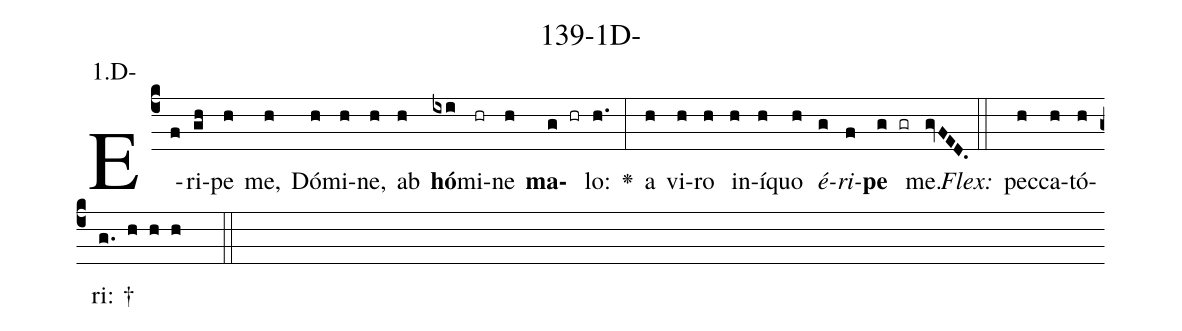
name: 139-1D-;
annotation: 1.D-;
%%
(c4)E(f)ri(gh)pe(h) me,(h) Dó(h)mi(h)ne,(h) ab(h) <b>hó</b>(ixi)mi(hr)ne(h) <b>ma</b>(g hr)lo:(h.) <v>\greheightstar</v>(:) a(h) vi(h)ro(h) in(h)í(h)quo(h) <i>é</i>(g)<i>ri</i>(f)<b>pe</b>(g gr) me.(gvFED.) (::)
<i>Flex:</i>()  pec(h)ca(h)tó(h)ri: †(g. h h h  ::)

%E(h) u(h) o(g) u(f) a(g) e.(gvFED.) (::)
